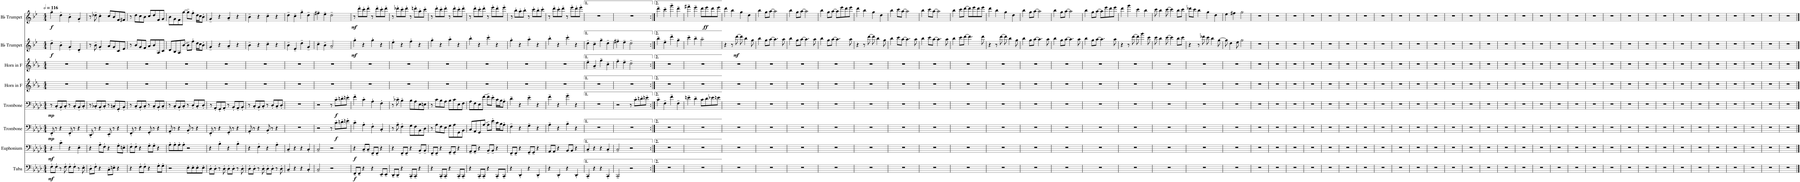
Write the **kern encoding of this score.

**kern	**dynam	**kern	**dynam	**kern	**dynam	**kern	**dynam	**kern	**kern	**kern	**dynam	**kern	**dynam
*part8	*part8	*part7	*part7	*part6	*part6	*part5	*part5	*part4	*part3	*part2	*part2	*part1	*part1
*staff8	*staff8	*staff7	*staff7	*staff6	*staff6	*staff5	*staff5	*staff4	*staff3	*staff2	*staff2	*staff1	*staff1
*I"Tuba	*	*I"Euphonium	*	*I"Trombone	*	*I"Trombone	*	*I"Horn in F	*I"Horn in F	*I"Bb Trumpet	*	*I"Bb Trumpet	*
*I'Tba.	*	*I'Euph.	*	*I'Tbn.	*	*I'Tbn.	*	*	*	*I'Bb Tpt.	*	*I'Bb Tpt.	*
*clefF4	*	*clefF4	*	*clefF4	*	*clefF4	*	*clefG2	*clefG2	*clefG2	*	*clefG2	*
*	*	*	*	*	*	*	*	*Trd4c7	*Trd4c7	*Trd1c2	*	*Trd1c2	*
*k[b-e-a-d-]	*	*k[b-e-a-d-]	*	*k[b-e-a-d-]	*	*k[b-e-a-d-]	*	*k[b-e-a-]	*k[b-e-a-]	*k[b-e-]	*	*k[b-e-]	*
*M4/4	*	*M4/4	*	*M4/4	*	*M4/4	*	*M4/4	*M4/4	*M4/4	*	*M4/4	*
*MM232	*	*MM232	*	*MM232	*	*MM232	*	*MM232	*MM232	*MM232	*	*MM232	*
=1	=1	=1	=1	=1	=1	=1	=1	=1	=1	=1	=1	=1	=1
!	!LO:DY:b	!	!LO:DY:b	!	!LO:DY:b	!	!LO:DY:b	!	!	!	!LO:DY:b	!	!LO:DY:b
8F'\L	mf	4r	mf	8FF'/	mp	8r	mp	1r	1r	4dd~\	f	4gg~\	f
8F'\J	.	.	.	8r	.	8C'/L	.	.	.	.	.	.	.
8r	.	4c'\	.	4r	.	8BB-'/	.	.	.	4b-'\	.	4dd'\	.
8F'\	.	.	.	.	.	8C'/J	.	.	.	.	.	.	.
8F'\L	.	4r	.	8FF'/	.	8r	.	.	.	4g'/	.	4b-'\	.
8F'\J	.	.	.	8r	.	8C'/L	.	.	.	.	.	.	.
8r	.	4E-'\	.	4r	.	8BB-'/	.	.	.	4d'/	.	4g'/	.
8E-'\	.	.	.	.	.	8C'/J	.	.	.	.	.	.	.
=2	=2	=2	=2	=2	=2	=2	=2	=2	=2	=2	=2	=2	=2
8D-'\L	.	4r	.	8DD-'/	.	8r	.	1r	1r	8r	.	8r	.
8F'\J	.	.	.	8r	.	8C-X'/L	.	.	.	8b-~\	.	8dd-X~\	.
4r	.	8A-'\L	.	4r	.	8BB-'/	.	.	.	4g'/	.	4cc'\	.
.	.	8F'\J	.	.	.	8C-'/J	.	.	.	.	.	.	.
8C'\L	.	4r	.	8EE-'/	.	8r	.	.	.	8a/L	.	8cc/L	.
8En'\J	.	.	.	8r	.	8Cn'/L	.	.	.	8g/	.	8b-/	.
4r	.	8G'\L	.	4r	.	8GG'/	.	.	.	8c/	.	8f/	.
.	.	8En'\J	.	.	.	8BB-'/J	.	.	.	8e-/J	.	8f#X/J	.
=3	=3	=3	=3	=3	=3	=3	=3	=3	=3	=3	=3	=3	=3
4r	.	8F'\L	.	8FF'/	.	8r	.	1r	1r	8r	.	8r	.
.	.	8F'\J	.	8r	.	8C'/L	.	.	.	8b-/L	.	8dd\L	.
8F'\L	.	4r	.	4r	.	8BB-'/	.	.	.	8g/	.	8cc\	.
8F'\J	.	.	.	.	.	8C'/J	.	.	.	8f/J	.	8b-\J	.
4r	.	8G'\L	.	8GG'/	.	8r	.	.	.	8a/L	.	8cc/L	.
.	.	8G'\J	.	8r	.	8C'/L	.	.	.	8b-/	.	8dd/	.
8G'\L	.	4r	.	4r	.	8BB-'/	.	.	.	8A/	.	8f/	.
8G'\J	.	.	.	.	.	8C'/J	.	.	.	8c/J	.	8g/J	.
=4	=4	=4	=4	=4	=4	=4	=4	=4	=4	=4	=4	=4	=4
2r	.	8A-'\L	.	8AA-'/	.	8r	.	1r	1r	8d/L	.	8b-\L	.
.	.	8A-'\	.	8r	.	8C'/L	.	.	.	8B-/	.	8g\	.
.	.	8A-'\	.	4r	.	8BB-'/	.	.	.	8A/	.	8f\	.
.	.	8A-'\J	.	.	.	8C'/J	.	.	.	[8b-/J	.	[8gg\J	.
8E-'\L	.	2r	.	8BB-'/	.	8r	.	.	.	8b-~\L]	.	8gg~\L]	.
8E-'\	.	.	.	8r	.	8D-'/L	.	.	.	8ff'\J	.	8ff'\J	.
8E-'\	.	.	.	4r	.	8C'/	.	.	.	16dd\LL	.	16dd\LL	.
.	.	.	.	.	.	.	.	.	.	16cc\J	.	16cc\J	.
8E-'\J	.	.	.	.	.	8D-'/J	.	.	.	8b-'\J	.	8b-'\J	.
=5	=5	=5	=5	=5	=5	=5	=5	=5	=5	=5	=5	=5	=5
8D-'\L	.	4r	.	8FF'/	.	8r	.	1r	1r	4g~/	.	4g~/	.
8D-'\J	.	.	.	8r	.	8AA-'/L	.	.	.	.	.	.	.
8r	.	4B-'\	.	4r	.	8GG'/	.	.	.	4r	.	4r	.
8D-'\	.	.	.	.	.	8AA-'/J	.	.	.	.	.	.	.
8D-'\L	.	4r	.	8GG'/	.	8r	.	.	.	4a~/	.	4a~/	.
8D-'\J	.	.	.	8r	.	8BB-'/L	.	.	.	.	.	.	.
8r	.	4B-'\	.	4r	.	8AA-'/	.	.	.	4r	.	4r	.
8D-'\	.	.	.	.	.	8BB-'/J	.	.	.	.	.	.	.
=6	=6	=6	=6	=6	=6	=6	=6	=6	=6	=6	=6	=6	=6
8D-'\L	.	4r	.	8AA-'/	.	8r	.	1r	1r	4b-~\	.	4b-~\	.
8D-'\J	.	.	.	8r	.	8C'/L	.	.	.	.	.	.	.
8r	.	4F'\	.	4r	.	8BB-'/	.	.	.	4r	.	4r	.
8D-'\	.	.	.	.	.	8C'/J	.	.	.	.	.	.	.
8D-'\L	.	4r	.	8BB-'/	.	8r	.	.	.	4cc~\	.	4cc~\	.
8D-'\J	.	.	.	8r	.	8D-'/L	.	.	.	.	.	.	.
8r	.	4A-'\	.	4r	.	8C'/	.	.	.	4r	.	4r	.
8D-'\	.	.	.	.	.	8D-'/J	.	.	.	.	.	.	.
=7	=7	=7	=7	=7	=7	=7	=7	=7	=7	=7	=7	=7	=7
4C~/	.	4C~/	.	1r	.	1r	.	1r	1r	4b-~\	.	4dd~\	.
4r	.	4r	.	.	.	.	.	.	.	4e-~/	.	4cc~\	.
4r	.	4r	.	.	.	.	.	.	.	4dd~\	.	4gg~\	.
4C'/	.	4C'/	.	.	.	.	.	.	.	4g~/	.	4dd~\	.
=8	=8	=8	=8	=8	=8	=8	=8	=8	=8	=8	=8	=8	=8
2C~/	.	2C~/	.	2r	.	2r	.	1r	1r	4cc~\	.	4ff#X~\	.
.	.	.	.	.	.	.	.	.	.	4b-~\	.	4ee-~\	.
2r	.	2r	.	8r	.	8r	.	.	.	2a~/	.	2dd~\	.
!	!	!	!	!	!LO:DY:b	!	!LO:DY:b	!	!	!	!	!	!
.	.	.	.	8c'\L	f	8c'\L	f	.	.	.	.	.	.
.	.	.	.	8dn'\	.	8dn'\	.	.	.	.	.	.	.
.	.	.	.	8en'\J	.	8en'\J	.	.	.	.	.	.	.
=9	=9	=9	=9	=9	=9	=9	=9	=9	=9	=9	=9	=9	=9
!	!LO:DY:b	!	!LO:DY:b	!	!	!	!	!	!	!	!LO:DY:b	!	!LO:DY:b
8FF~/L	f	4r	f	4c~\	.	4f~\	.	1r	1r	4gg'\	mf	8r	mf
8FF~/J	.	.	.	.	.	.	.	.	.	.	.	8ddd'\L	.
4r	.	8C~/L	.	4A-'\	.	4c'\	.	.	.	4r	.	8ccc'\	.
.	.	8C~/J	.	.	.	.	.	.	.	.	.	8ddd'\J	.
4r	.	8FF~/L	.	4F'\	.	4A-'\	.	.	.	4gg'\	.	8r	.
.	.	8FF~/J	.	.	.	.	.	.	.	.	.	8ddd'\L	.
8EE-~/L	.	4r	.	4C'/	.	4F'\	.	.	.	4r	.	8ccc'\	.
8EE-~/J	.	.	.	.	.	.	.	.	.	.	.	8ddd'\J	.
=10	=10	=10	=10	=10	=10	=10	=10	=10	=10	=10	=10	=10	=10
8DD-~/L	.	4r	.	8r	.	8r	.	1r	1r	4ee-'\	.	8r	.
8DD-~/J	.	.	.	8A-~\	.	8c-X~\	.	.	.	.	.	8ddd-X'\L	.
4r	.	8FF~/L	.	4F'\	.	4B-'\	.	.	.	4r	.	8ccc'\	.
.	.	8FF~/J	.	.	.	.	.	.	.	.	.	8ddd-'\J	.
8CC~/L	.	4r	.	8G\L	.	8B-\L	.	.	.	4ff'\	.	8r	.
8CC~/J	.	.	.	8F\	.	8A-\	.	.	.	.	.	8dddn'\L	.
4r	.	8BB-~/L	.	8BB-\	.	8E-\	.	.	.	4r	.	8aa'\	.
.	.	8BB-~/J	.	8D-\J	.	8En\J	.	.	.	.	.	8ccc'\J	.
=11	=11	=11	=11	=11	=11	=11	=11	=11	=11	=11	=11	=11	=11
4r	.	8FF~/L	.	8r	.	8r	.	1r	1r	4gg'\	.	8r	.
.	.	8FF~/J	.	8A-\L	.	8c\L	.	.	.	.	.	8ddd'\L	.
8CC~/L	.	4r	.	8F\	.	8B-\	.	.	.	4r	.	8ccc'\	.
8CC~/J	.	.	.	8E-\J	.	8A-\J	.	.	.	.	.	8ddd'\J	.
4r	.	8GG~/L	.	8G\L	.	8B-\L	.	.	.	4aa'\	.	8r	.
.	.	8GG~/J	.	8A-\	.	8c\	.	.	.	.	.	8ddd'\L	.
8CC~/L	.	4r	.	8GG\	.	8E-\	.	.	.	4r	.	8ccc'\	.
8CC~/J	.	.	.	8BB-\J	.	8F\J	.	.	.	.	.	8ddd'\J	.
=12	=12	=12	=12	=12	=12	=12	=12	=12	=12	=12	=12	=12	=12
4r	.	8AA-~/L	.	8C/L	.	8A-\L	.	1r	1r	4bb-'\	.	8r	.
.	.	8AA-~/J	.	8AA-/	.	8F\	.	.	.	.	.	8ddd'\L	.
8CC~/L	.	4r	.	8GG/	.	8E-\	.	.	.	4r	.	8ccc'\	.
8CC~/J	.	.	.	[8A-/J	.	[8f\J	.	.	.	.	.	8ddd'\J	.
4r	.	8BB-~/L	.	8A-~\L]	.	8f~\L]	.	.	.	4ccc'\	.	8r	.
.	.	8BB-~/J	.	8e-'\J	.	8e-'\J	.	.	.	.	.	8eee-'\L	.
8CC~/L	.	4r	.	16c\LL	.	16c\LL	.	.	.	4r	.	8ddd'\	.
.	.	.	.	16B-\J	.	16B-\J	.	.	.	.	.	.	.
8CC~/J	.	.	.	8A-'\J	.	8A-'\J	.	.	.	.	.	8eee-'\J	.
=13	=13	=13	=13	=13	=13	=13	=13	=13	=13	=13	=13	=13	=13
4r	.	8FF~/L	.	4F~\	.	4d-~\	.	1r	1r	4gg'\	.	8r	.
.	.	8FF~/J	.	.	.	.	.	.	.	.	.	8bb-'\L	.
4DD-'/	.	4r	.	4r	.	4r	.	.	.	4r	.	8aa'\	.
.	.	.	.	.	.	.	.	.	.	.	.	8bb-'\J	.
4r	.	8GG~/L	.	4G~\	.	4e-~\	.	.	.	4aa'\	.	8r	.
.	.	8GG~/J	.	.	.	.	.	.	.	.	.	8ccc'\L	.
4DD-'/	.	4r	.	4r	.	4r	.	.	.	4r	.	8bb-'\	.
.	.	.	.	.	.	.	.	.	.	.	.	8ccc'\J	.
=14	=14	=14	=14	=14	=14	=14	=14	=14	=14	=14	=14	=14	=14
4r	.	8AA-/L	.	4A-~\	.	4f~\	.	1r	1r	4bb-'\	.	8r	.
.	.	8AA-/J	.	.	.	.	.	.	.	.	.	8ddd'\L	.
4DD-'/	.	4r	.	4r	.	4r	.	.	.	4r	.	8ccc'\	.
.	.	.	.	.	.	.	.	.	.	.	.	8ddd'\J	.
4r	.	8BB-/L	.	4B-~\	.	4g~\	.	.	.	4ccc'\	.	8r	.
.	.	8BB-/J	.	.	.	.	.	.	.	.	.	8eee-'\L	.
4DD-'/	.	4r	.	4r	.	4r	.	.	.	4r	.	8ddd'\	.
.	.	.	.	.	.	.	.	.	.	.	.	8eee-'\J	.
=15	=15	=15	=15	=15	=15	=15	=15	=15	=15	=15	=15	=15	=15
4CC~/	.	4C~/	.	1r	.	1r	.	1r	4ee-~\	4dd~\	.	1r	.
4r	.	4r	.	.	.	.	.	.	4a-~/	4cc~\	.	.	.
4r	.	4r	.	.	.	.	.	.	4gg~\	4gg~\	.	.	.
4CC'/	.	4C'/	.	.	.	.	.	.	4cc~\	4dd~\	.	.	.
=16	=16	=16	=16	=16	=16	=16	=16	=16	=16	=16	=16	=16	=16
2CC~/	.	2C~/	.	1r	.	2r	.	1r	4ff~\	4ff#X~\	.	1r	.
.	.	.	.	.	.	.	.	.	4ee-~\	4ee-~\	.	.	.
2r	.	2r	.	.	.	8r	.	.	2dd~\	2dd~\	.	.	.
.	.	.	.	.	.	8c'\L	.	.	.	.	.	.	.
.	.	.	.	.	.	8dn'\	.	.	.	.	.	.	.
.	.	.	.	.	.	8en'\J	.	.	.	.	.	.	.
=17:|!	=17:|!	=17:|!	=17:|!	=17:|!	=17:|!	=17:|!	=17:|!	=17:|!	=17:|!	=17:|!	=17:|!	=17:|!	=17:|!
1r	.	1r	.	1r	.	4c~\	.	1r	1r	4bb-~\	.	4ddd~\	.
.	.	.	.	.	.	4F~\	.	.	.	4ee-~\	.	4ccc~\	.
.	.	.	.	.	.	4f~\	.	.	.	4ddd~\	.	4ggg~\	.
.	.	.	.	.	.	4F~\	.	.	.	4gg~\	.	4ddd~\	.
=18	=18	=18	=18	=18	=18	=18	=18	=18	=18	=18	=18	=18	=18
1r	.	1r	.	1r	.	4en~\	.	1r	1r	4ccc~\	.	4fff#X~\	.
.	.	.	.	.	.	4d-~\	.	.	.	4bb-~\	.	4eee-~\	.
.	.	.	.	.	.	8c\L	.	.	.	2aa~\	.	8ddd\L	.
!	!	!	!	!	!	!	!	!	!	!	!	!	!LO:DY:b
.	.	.	.	.	.	8d-\	.	.	.	.	.	8eee-\	ff
.	.	.	.	.	.	8e-X\	.	.	.	.	.	8ddd\	.
.	.	.	.	.	.	8en\J	.	.	.	.	.	8eee-\J	.
=19	=19	=19	=19	=19	=19	=19	=19	=19	=19	=19	=19	=19	=19
1r	.	1r	.	1r	.	1r	.	1r	1r	4r	.	4ddd\	.
.	.	.	.	.	.	.	.	.	.	8r	.	4bb-\	.
!	!	!	!	!	!	!	!	!	!	!	!LO:DY:b	!	!
.	.	.	.	.	.	.	.	.	.	[8ddd\	mf	.	.
.	.	.	.	.	.	.	.	.	.	8ddd\]	.	4gg\	.
.	.	.	.	.	.	.	.	.	.	4bb-\	.	.	.
.	.	.	.	.	.	.	.	.	.	.	.	4dd\	.
.	.	.	.	.	.	.	.	.	.	8gg\	.	.	.
=20	=20	=20	=20	=20	=20	=20	=20	=20	=20	=20	=20	=20	=20
1r	.	1r	.	1r	.	1r	.	1r	1r	4bb-\	.	4bb-\	.
.	.	.	.	.	.	.	.	.	.	8gg\L	.	8gg\L	.
.	.	.	.	.	.	.	.	.	.	[8aa\J	.	[8aa\J	.
.	.	.	.	.	.	.	.	.	.	4.aa\]	.	2aa\]	.
.	.	.	.	.	.	.	.	.	.	8aa\	.	.	.
=21	=21	=21	=21	=21	=21	=21	=21	=21	=21	=21	=21	=21	=21
1r	.	1r	.	1r	.	1r	.	1r	1r	4bb-\	.	4bb-\	.
.	.	.	.	.	.	.	.	.	.	8gg\L	.	8gg\L	.
.	.	.	.	.	.	.	.	.	.	[8aa\J	.	[8aa\J	.
.	.	.	.	.	.	.	.	.	.	4.aa\]	.	2aa\]	.
.	.	.	.	.	.	.	.	.	.	8aa\	.	.	.
=22	=22	=22	=22	=22	=22	=22	=22	=22	=22	=22	=22	=22	=22
1r	.	1r	.	1r	.	1r	.	1r	1r	4bb-\	.	4bb-\	.
.	.	.	.	.	.	.	.	.	.	8gg\L	.	8gg\L	.
.	.	.	.	.	.	.	.	.	.	[8aa\J	.	[8aa\J	.
.	.	.	.	.	.	.	.	.	.	4.aa\]	.	8aa\L]	.
.	.	.	.	.	.	.	.	.	.	.	.	8eee-\	.
.	.	.	.	.	.	.	.	.	.	.	.	8ddd\	.
.	.	.	.	.	.	.	.	.	.	8aa\	.	8eee-\J	.
=23	=23	=23	=23	=23	=23	=23	=23	=23	=23	=23	=23	=23	=23
1r	.	1r	.	1r	.	1r	.	1r	1r	4r	.	4ddd\	.
.	.	.	.	.	.	.	.	.	.	8r	.	4bb-\	.
.	.	.	.	.	.	.	.	.	.	[8ddd\	.	.	.
.	.	.	.	.	.	.	.	.	.	8ddd\]	.	4gg\	.
.	.	.	.	.	.	.	.	.	.	4bb-\	.	.	.
.	.	.	.	.	.	.	.	.	.	.	.	4dd\	.
.	.	.	.	.	.	.	.	.	.	8gg\	.	.	.
=24	=24	=24	=24	=24	=24	=24	=24	=24	=24	=24	=24	=24	=24
1r	.	1r	.	1r	.	1r	.	1r	1r	4bb-\	.	4bb-\	.
.	.	.	.	.	.	.	.	.	.	8ccc\L	.	8ccc\L	.
.	.	.	.	.	.	.	.	.	.	[8aa\J	.	[8aa\J	.
.	.	.	.	.	.	.	.	.	.	4.aa\]	.	2aa\]	.
.	.	.	.	.	.	.	.	.	.	8aa\	.	.	.
=25	=25	=25	=25	=25	=25	=25	=25	=25	=25	=25	=25	=25	=25
1r	.	1r	.	1r	.	1r	.	1r	1r	4bb-\	.	4bb-\	.
.	.	.	.	.	.	.	.	.	.	8ccc\L	.	8ccc\L	.
.	.	.	.	.	.	.	.	.	.	[8aa\J	.	[8aa\J	.
.	.	.	.	.	.	.	.	.	.	4.aa\]	.	2aa\]	.
.	.	.	.	.	.	.	.	.	.	8aa\	.	.	.
=26	=26	=26	=26	=26	=26	=26	=26	=26	=26	=26	=26	=26	=26
1r	.	1r	.	1r	.	1r	.	1r	1r	4bb-\	.	4bb-\	.
.	.	.	.	.	.	.	.	.	.	8ccc\L	.	8ccc\L	.
.	.	.	.	.	.	.	.	.	.	[8ddd\J	.	[8ddd\J	.
.	.	.	.	.	.	.	.	.	.	4.ddd\]	.	8ddd\L]	.
.	.	.	.	.	.	.	.	.	.	.	.	8eee-\	.
.	.	.	.	.	.	.	.	.	.	.	.	8ddd\	.
.	.	.	.	.	.	.	.	.	.	8ddd\	.	8eee-\J	.
=27	=27	=27	=27	=27	=27	=27	=27	=27	=27	=27	=27	=27	=27
1r	.	1r	.	1r	.	1r	.	1r	1r	4r	.	4ddd\	.
.	.	.	.	.	.	.	.	.	.	8r	.	4bb-\	.
.	.	.	.	.	.	.	.	.	.	[8ddd\	.	.	.
.	.	.	.	.	.	.	.	.	.	8ddd\]	.	4gg\	.
.	.	.	.	.	.	.	.	.	.	4bb-\	.	.	.
.	.	.	.	.	.	.	.	.	.	.	.	4dd\	.
.	.	.	.	.	.	.	.	.	.	8gg\	.	.	.
=28	=28	=28	=28	=28	=28	=28	=28	=28	=28	=28	=28	=28	=28
1r	.	1r	.	1r	.	1r	.	1r	1r	4bb-\	.	4bb-\	.
.	.	.	.	.	.	.	.	.	.	8gg\L	.	8gg\L	.
.	.	.	.	.	.	.	.	.	.	[8aa\J	.	[8aa\J	.
.	.	.	.	.	.	.	.	.	.	4.aa\]	.	2aa\]	.
.	.	.	.	.	.	.	.	.	.	8aa\	.	.	.
=29	=29	=29	=29	=29	=29	=29	=29	=29	=29	=29	=29	=29	=29
1r	.	1r	.	1r	.	1r	.	1r	1r	4bb-\	.	4bb-\	.
.	.	.	.	.	.	.	.	.	.	8gg\L	.	8gg\L	.
.	.	.	.	.	.	.	.	.	.	[8aa\J	.	[8aa\J	.
.	.	.	.	.	.	.	.	.	.	4.aa\]	.	2aa\]	.
.	.	.	.	.	.	.	.	.	.	8aa\	.	.	.
=30	=30	=30	=30	=30	=30	=30	=30	=30	=30	=30	=30	=30	=30
1r	.	1r	.	1r	.	1r	.	1r	1r	4bb-\	.	4bb-\	.
.	.	.	.	.	.	.	.	.	.	8gg\L	.	8gg\L	.
.	.	.	.	.	.	.	.	.	.	[8aa\J	.	[8aa\J	.
.	.	.	.	.	.	.	.	.	.	4.aa\]	.	8aa\L]	.
.	.	.	.	.	.	.	.	.	.	.	.	8eee-\	.
.	.	.	.	.	.	.	.	.	.	.	.	8ddd\	.
.	.	.	.	.	.	.	.	.	.	8aa\	.	8eee-\J	.
=31	=31	=31	=31	=31	=31	=31	=31	=31	=31	=31	=31	=31	=31
1r	.	1r	.	1r	.	1r	.	1r	1r	4r	.	4ddd\	.
.	.	.	.	.	.	.	.	.	.	8r	.	4ggg\	.
.	.	.	.	.	.	.	.	.	.	[8ddd\	.	.	.
.	.	.	.	.	.	.	.	.	.	8ddd\]	.	4ccc\	.
.	.	.	.	.	.	.	.	.	.	4ggg\	.	.	.
.	.	.	.	.	.	.	.	.	.	.	.	4bb-\	.
.	.	.	.	.	.	.	.	.	.	8ccc\	.	.	.
=32	=32	=32	=32	=32	=32	=32	=32	=32	=32	=32	=32	=32	=32
1r	.	1r	.	1r	.	1r	.	1r	1r	8ccc\	.	8ccc\	.
.	.	.	.	.	.	.	.	.	.	4bb-\	.	4bb-\	.
.	.	.	.	.	.	.	.	.	.	[8ccc\	.	[8ccc\	.
.	.	.	.	.	.	.	.	.	.	4ccc\]	.	4ccc\]	.
.	.	.	.	.	.	.	.	.	.	8bb-\L	.	8bb-\L	.
.	.	.	.	.	.	.	.	.	.	8ccc\J	.	8ccc\J	.
=33	=33	=33	=33	=33	=33	=33	=33	=33	=33	=33	=33	=33	=33
1r	.	1r	.	1r	.	1r	.	1r	1r	4r	.	8ddd-X\L	.
.	.	.	.	.	.	.	.	.	.	.	.	8ccc\J	.
.	.	.	.	.	.	.	.	.	.	8r	.	4bb-\	.
.	.	.	.	.	.	.	.	.	.	8ddd-X\	.	.	.
.	.	.	.	.	.	.	.	.	.	8ccc\	.	4gg\	.
.	.	.	.	.	.	.	.	.	.	4bb-\	.	.	.
.	.	.	.	.	.	.	.	.	.	.	.	4dd\	.
.	.	.	.	.	.	.	.	.	.	[8gg\	.	.	.
=34	=34	=34	=34	=34	=34	=34	=34	=34	=34	=34	=34	=34	=34
1r	.	1r	.	1r	.	1r	.	1r	1r	8gg\]	.	4ee-\	.
.	.	.	.	.	.	.	.	.	.	4dd\	.	.	.
.	.	.	.	.	.	.	.	.	.	.	.	4ff#X\	.
.	.	.	.	.	.	.	.	.	.	8ee-\	.	.	.
.	.	.	.	.	.	.	.	.	.	2gg\	.	2gg\	.
=35	=35	=35	=35	=35	=35	=35	=35	=35	=35	=35	=35	=35	=35
1r	.	1r	.	1r	.	1r	.	1r	1r	1r	.	1r	.
=36	=36	=36	=36	=36	=36	=36	=36	=36	=36	=36	=36	=36	=36
1r	.	1r	.	1r	.	1r	.	1r	1r	1r	.	1r	.
=37	=37	=37	=37	=37	=37	=37	=37	=37	=37	=37	=37	=37	=37
1r	.	1r	.	1r	.	1r	.	1r	1r	1r	.	1r	.
=38	=38	=38	=38	=38	=38	=38	=38	=38	=38	=38	=38	=38	=38
1r	.	1r	.	1r	.	1r	.	1r	1r	1r	.	1r	.
=39	=39	=39	=39	=39	=39	=39	=39	=39	=39	=39	=39	=39	=39
1r	.	1r	.	1r	.	1r	.	1r	1r	1r	.	1r	.
=40	=40	=40	=40	=40	=40	=40	=40	=40	=40	=40	=40	=40	=40
1r	.	1r	.	1r	.	1r	.	1r	1r	1r	.	1r	.
=41	=41	=41	=41	=41	=41	=41	=41	=41	=41	=41	=41	=41	=41
1r	.	1r	.	1r	.	1r	.	1r	1r	1r	.	1r	.
=42	=42	=42	=42	=42	=42	=42	=42	=42	=42	=42	=42	=42	=42
1r	.	1r	.	1r	.	1r	.	1r	1r	1r	.	1r	.
=43	=43	=43	=43	=43	=43	=43	=43	=43	=43	=43	=43	=43	=43
1r	.	1r	.	1r	.	1r	.	1r	1r	1r	.	1r	.
=44	=44	=44	=44	=44	=44	=44	=44	=44	=44	=44	=44	=44	=44
1r	.	1r	.	1r	.	1r	.	1r	1r	1r	.	1r	.
=45	=45	=45	=45	=45	=45	=45	=45	=45	=45	=45	=45	=45	=45
1r	.	1r	.	1r	.	1r	.	1r	1r	1r	.	1r	.
=46	=46	=46	=46	=46	=46	=46	=46	=46	=46	=46	=46	=46	=46
1r	.	1r	.	1r	.	1r	.	1r	1r	1r	.	1r	.
=47	=47	=47	=47	=47	=47	=47	=47	=47	=47	=47	=47	=47	=47
1r	.	1r	.	1r	.	1r	.	1r	1r	1r	.	1r	.
=48	=48	=48	=48	=48	=48	=48	=48	=48	=48	=48	=48	=48	=48
1r	.	1r	.	1r	.	1r	.	1r	1r	1r	.	1r	.
=49	=49	=49	=49	=49	=49	=49	=49	=49	=49	=49	=49	=49	=49
1r	.	1r	.	1r	.	1r	.	1r	1r	1r	.	1r	.
=50	=50	=50	=50	=50	=50	=50	=50	=50	=50	=50	=50	=50	=50
1r	.	1r	.	1r	.	1r	.	1r	1r	1r	.	1r	.
=51	=51	=51	=51	=51	=51	=51	=51	=51	=51	=51	=51	=51	=51
1r	.	1r	.	1r	.	1r	.	1r	1r	1r	.	1r	.
=52	=52	=52	=52	=52	=52	=52	=52	=52	=52	=52	=52	=52	=52
1r	.	1r	.	1r	.	1r	.	1r	1r	1r	.	1r	.
=53	=53	=53	=53	=53	=53	=53	=53	=53	=53	=53	=53	=53	=53
1r	.	1r	.	1r	.	1r	.	1r	1r	1r	.	1r	.
=54	=54	=54	=54	=54	=54	=54	=54	=54	=54	=54	=54	=54	=54
1r	.	1r	.	1r	.	1r	.	1r	1r	1r	.	1r	.
=55	=55	=55	=55	=55	=55	=55	=55	=55	=55	=55	=55	=55	=55
1r	.	1r	.	1r	.	1r	.	1r	1r	1r	.	1r	.
=56	=56	=56	=56	=56	=56	=56	=56	=56	=56	=56	=56	=56	=56
1r	.	1r	.	1r	.	1r	.	1r	1r	1r	.	1r	.
=57	=57	=57	=57	=57	=57	=57	=57	=57	=57	=57	=57	=57	=57
1r	.	1r	.	1r	.	1r	.	1r	1r	1r	.	1r	.
=58	=58	=58	=58	=58	=58	=58	=58	=58	=58	=58	=58	=58	=58
1r	.	1r	.	1r	.	1r	.	1r	1r	1r	.	1r	.
=59	=59	=59	=59	=59	=59	=59	=59	=59	=59	=59	=59	=59	=59
1r	.	1r	.	1r	.	1r	.	1r	1r	1r	.	1r	.
=60	=60	=60	=60	=60	=60	=60	=60	=60	=60	=60	=60	=60	=60
1r	.	1r	.	1r	.	1r	.	1r	1r	1r	.	1r	.
=61	=61	=61	=61	=61	=61	=61	=61	=61	=61	=61	=61	=61	=61
1r	.	1r	.	1r	.	1r	.	1r	1r	1r	.	1r	.
=62	=62	=62	=62	=62	=62	=62	=62	=62	=62	=62	=62	=62	=62
1r	.	1r	.	1r	.	1r	.	1r	1r	1r	.	1r	.
=63	=63	=63	=63	=63	=63	=63	=63	=63	=63	=63	=63	=63	=63
1r	.	1r	.	1r	.	1r	.	1r	1r	1r	.	1r	.
=64	=64	=64	=64	=64	=64	=64	=64	=64	=64	=64	=64	=64	=64
1r	.	1r	.	1r	.	1r	.	1r	1r	1r	.	1r	.
=65	=65	=65	=65	=65	=65	=65	=65	=65	=65	=65	=65	=65	=65
1r	.	1r	.	1r	.	1r	.	1r	1r	1r	.	1r	.
==	==	==	==	==	==	==	==	==	==	==	==	==	==
*-	*-	*-	*-	*-	*-	*-	*-	*-	*-	*-	*-	*-	*-
